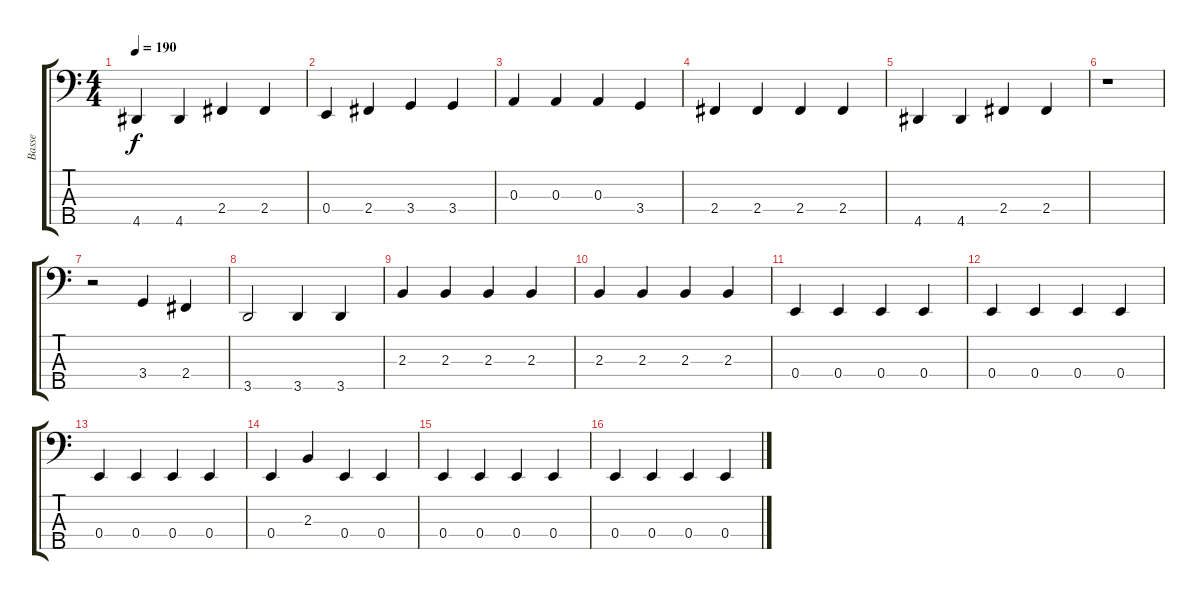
\track ("Basse" "Basse") {instrument acousticbass}
\staff {score tabs}
\tuning (G2 D2 A1 E1 B0) {hide}
\ts (4 4)
\tempo 190
\clef f4
\ks c
4.5.4{dy f} 4.5.4 2.4.4 2.4.4 |
0.4.4 2.4.4 3.4.4 3.4.4 |
0.3.4 0.3.4 0.3.4 3.4.4 |
2.4.4 2.4.4 2.4.4 2.4.4 |
4.5.4 4.5.4 2.4.4 2.4.4 |
r.1 |
r.2 3.4.4 2.4.4 |
3.5.2 3.5.4 3.5.4 |
2.3.4 2.3.4 2.3.4 2.3.4 |
2.3.4 2.3.4 2.3.4 2.3.4 |
0.4.4 0.4.4 0.4.4 0.4.4 |
0.4.4 0.4.4 0.4.4 0.4.4 |
0.4.4 0.4.4 0.4.4 0.4.4 |
0.4.4 2.3.4 0.4.4 0.4.4 |
0.4.4 0.4.4 0.4.4 0.4.4 |
0.4.4 0.4.4 0.4.4 0.4.4
